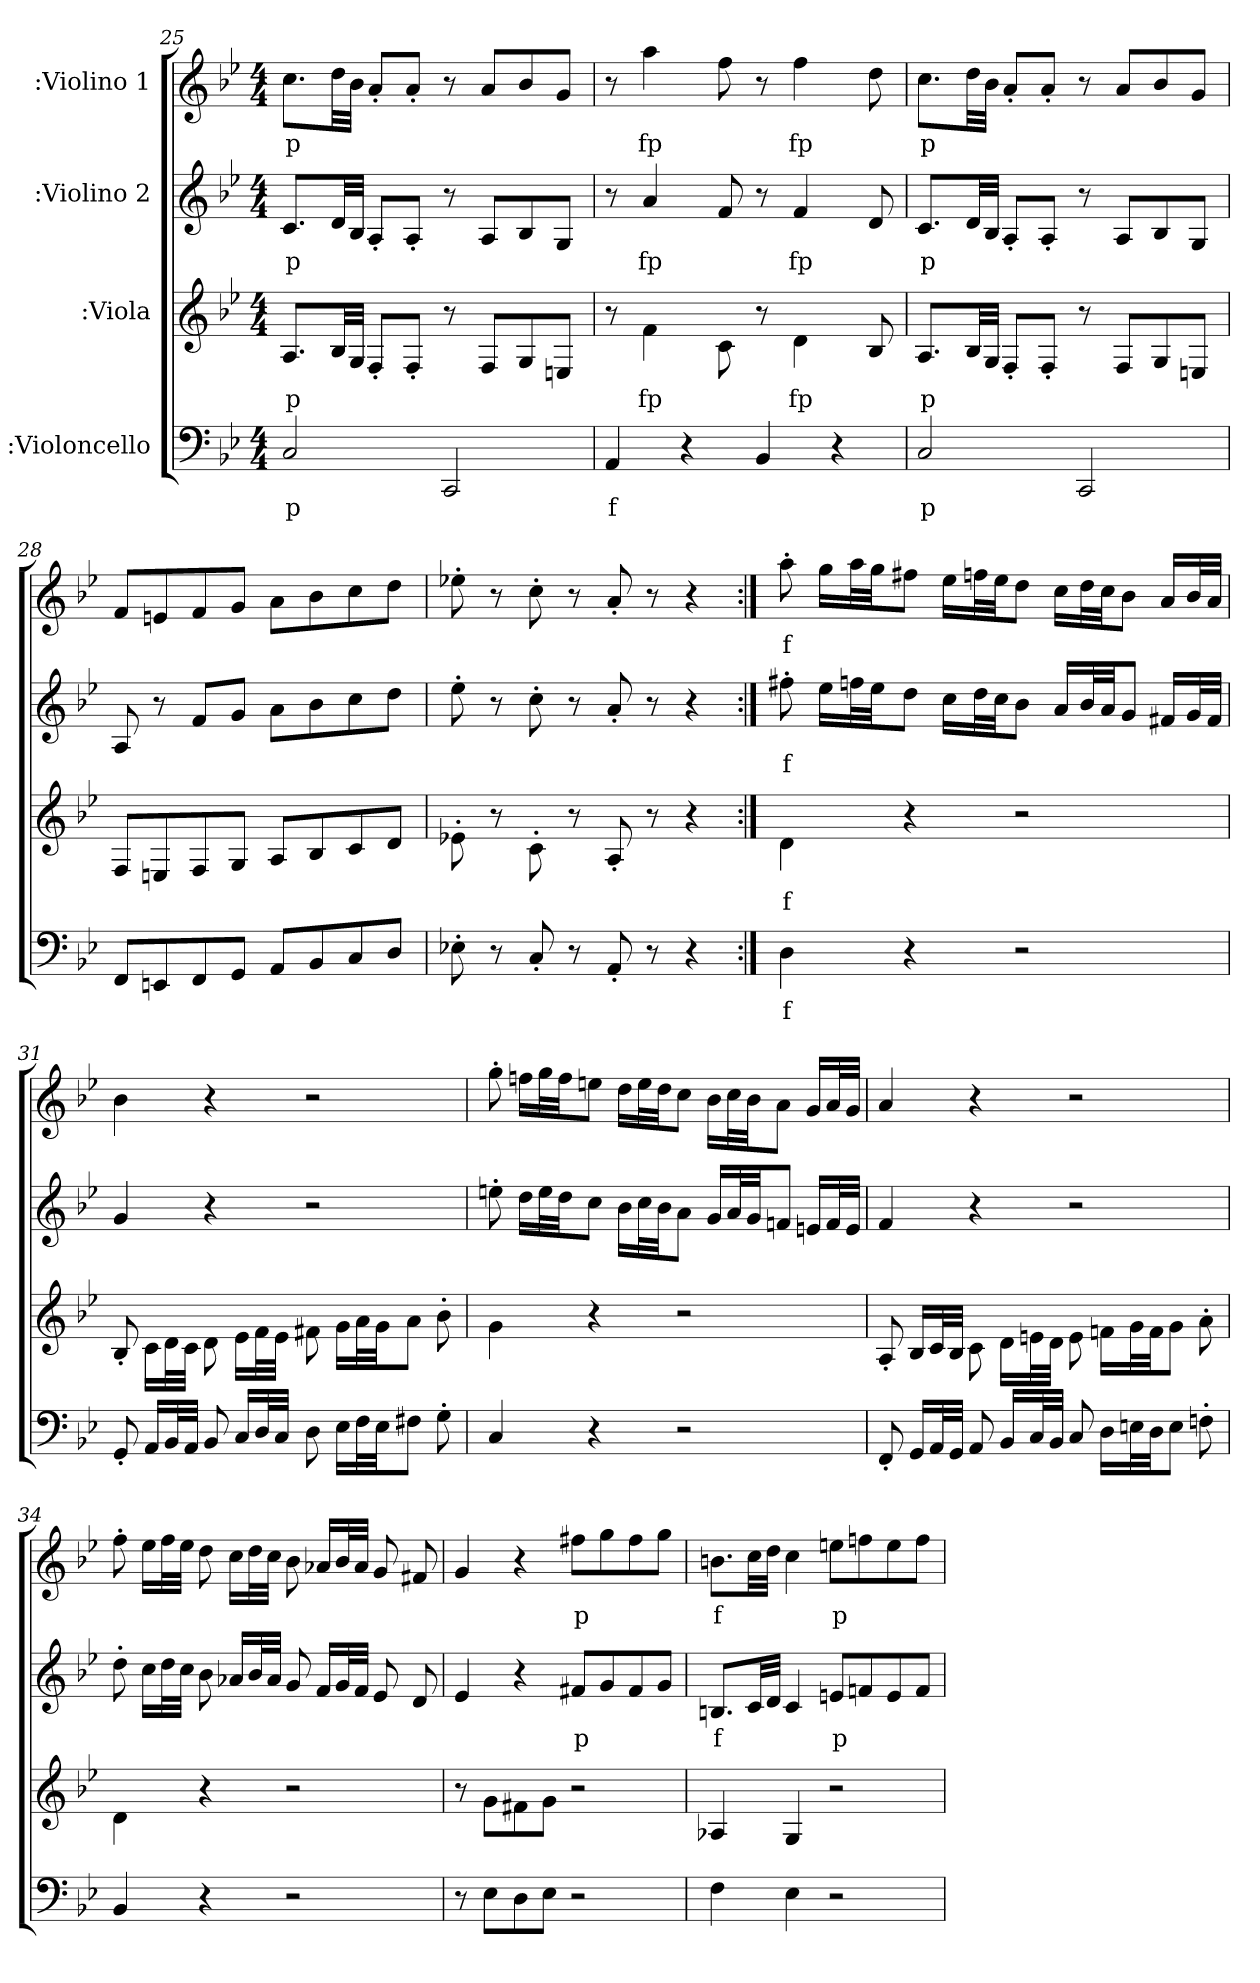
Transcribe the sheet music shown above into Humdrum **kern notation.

**kern	**text	**kern	**text	**kern	**text	**kern	**text
*part4	*part4	*part3	*part3	*part2	*part2	*part1	*part1
*staff4	*staff4	*staff3	*staff3	*staff2	*staff2	*staff1	*staff1
*I":Violoncello	*	*I":Viola	*	*I":Violino 2	*	*I":Violino 1	*
*clefF4	*	*	*	*clefG2	*	*clefG2	*
*k[b-e-]	*	*k[b-e-]	*	*k[b-e-]	*	*k[b-e-]	*
*B-:	*	*B-:	*	*B-:	*	*B-:	*
*M4/4	*	*M4/4	*	*M4/4	*	*M4/4	*
=25	=25	=25	=25	=25	=25	=25	=25
2C/	p	8.A/L	p	8.c/L	p	8.cc\L	p
.	.	32B-/LL	.	32d/LL	.	32dd\LL	.
.	.	32G/JJJ	.	32B-/JJJ	.	32b-\JJJ	.
.	.	8F'>/L	.	8A'>/L	.	8a'>/L	.
.	.	8F'>/J	.	8A'>/J	.	8a'>/J	.
2CC/	.	8r	.	8r	.	8r	.
.	.	8F/L	.	8A/L	.	8a/L	.
.	.	8G/	.	8B-/	.	8b-/	.
.	.	8En/J	.	8G/J	.	8g/J	.
=26	=26	=26	=26	=26	=26	=26	=26
4AA/	f	8r	.	8r	.	8r	.
.	.	4f\	fp	4a/	fp	4aa\	fp
4r	.	.	.	.	.	.	.
.	.	8c\	.	8f/	.	8ff\	.
4BB-/	.	8r	.	8r	.	8r	.
.	.	4d\	fp	4f/	fp	4ff\	fp
4r	.	.	.	.	.	.	.
.	.	8B-/	.	8d/	.	8dd\	.
=27	=27	=27	=27	=27	=27	=27	=27
2C/	p	8.A/L	p	8.c/L	p	8.cc\L	p
.	.	32B-/LL	.	32d/LL	.	32dd\LL	.
.	.	32G/JJJ	.	32B-/JJJ	.	32b-\JJJ	.
.	.	8F'>/L	.	8A'>/L	.	8a'>/L	.
.	.	8F'>/J	.	8A'>/J	.	8a'>/J	.
2CC/	.	8r	.	8r	.	8r	.
.	.	8F/L	.	8A/L	.	8a/L	.
.	.	8G/	.	8B-/	.	8b-/	.
.	.	8En/J	.	8G/J	.	8g/J	.
=28	=28	=28	=28	=28	=28	=28	=28
8FF/L	.	8F/L	.	8A/	.	8f/L	.
8EEn/	.	8En/	.	8r	.	8en/	.
8FF/	.	8F/	.	8f/L	.	8f/	.
8GG/J	.	8G/J	.	8g/J	.	8g/J	.
8AA/L	.	8A/L	.	8a\L	.	8a\L	.
8BB-/	.	8B-/	.	8b-\	.	8b-\	.
8C/	.	8c/	.	8cc\	.	8cc\	.
8D/J	.	8d/J	.	8dd\J	.	8dd\J	.
=29	=29	=29	=29	=29	=29	=29	=29
8E-X'>\	.	8e-X'>\	.	8ee-'>\	.	8ee-X'>\	.
8r	.	8r	.	8r	.	8r	.
8C'>/	.	8c'>\	.	8cc'>\	.	8cc'>\	.
8r	.	8r	.	8r	.	8r	.
8AA'>/	.	8A'>/	.	8a'>/	.	8a'>/	.
8r	.	8r	.	8r	.	8r	.
4r	.	4r	.	4r	.	4r	.
=30:|!	=30:|!	=30:|!	=30:|!	=30:|!	=30:|!	=30:|!	=30:|!
4D\	f	4d\	f	8ff#X'>\	f	8aa'>\	f
.	.	.	.	16ee-\LL	.	16gg\LL	.
.	.	.	.	32ffn\L	.	32aa\L	.
.	.	.	.	32ee-\JJ	.	32gg\JJ	.
4r	.	4r	.	8dd\J	.	8ff#X\J	.
.	.	.	.	16cc\LL	.	16ee-\LL	.
.	.	.	.	32dd\L	.	32ffn\L	.
.	.	.	.	32cc\JJ	.	32ee-\JJ	.
2r	.	2r	.	8b-\J	.	8dd\J	.
.	.	.	.	16a/LL	.	16cc\LL	.
.	.	.	.	32b-/L	.	32dd\L	.
.	.	.	.	32a/JJ	.	32cc\JJ	.
.	.	.	.	8g/J	.	8b-\J	.
.	.	.	.	16f#X/LL	.	16a/LL	.
.	.	.	.	32g/L	.	32b-/L	.
.	.	.	.	32f#/JJJ	.	32a/JJJ	.
=31	=31	=31	=31	=31	=31	=31	=31
8GG'>/	.	8B-'>/	.	4g/	.	4b-\	.
16AA/LL	.	16c\LL	.	.	.	.	.
32BB-/L	.	32d\L	.	.	.	.	.
32AA/JJJ	.	32c\JJJ	.	.	.	.	.
8BB-/	.	8d\	.	4r	.	4r	.
16C/LL	.	16e-\LL	.	.	.	.	.
32D/L	.	32f\L	.	.	.	.	.
32C/JJJ	.	32e-\JJJ	.	.	.	.	.
8D\	.	8f#X\	.	2r	.	2r	.
16E-\LL	.	16g\LL	.	.	.	.	.
32F\L	.	32a\L	.	.	.	.	.
32E-\JJ	.	32g\JJ	.	.	.	.	.
8F#X\J	.	8a\J	.	.	.	.	.
8G'>\	.	8b-'>\	.	.	.	.	.
=32	=32	=32	=32	=32	=32	=32	=32
4C/	.	4g\	.	8een'>\	.	8gg'>\	.
.	.	.	.	16dd\LL	.	16ffn\LL	.
.	.	.	.	32ee\L	.	32gg\L	.
.	.	.	.	32dd\JJ	.	32ff\JJ	.
4r	.	4r	.	8cc\J	.	8een\J	.
.	.	.	.	16b-\LL	.	16dd\LL	.
.	.	.	.	32cc\L	.	32ee\L	.
.	.	.	.	32b-\JJ	.	32dd\JJ	.
2r	.	2r	.	8a\J	.	8cc\J	.
.	.	.	.	16g/LL	.	16b-\LL	.
.	.	.	.	32a/L	.	32cc\L	.
.	.	.	.	32g/JJ	.	32b-\JJ	.
.	.	.	.	8fn/J	.	8a\J	.
.	.	.	.	16en/LL	.	16g/LL	.
.	.	.	.	32f/L	.	32a/L	.
.	.	.	.	32e/JJJ	.	32g/JJJ	.
=33	=33	=33	=33	=33	=33	=33	=33
8FF'>/	.	8A'>/	.	4f/	.	4a/	.
16GG/LL	.	16B-/LL	.	.	.	.	.
32AA/L	.	32c/L	.	.	.	.	.
32GG/JJJ	.	32B-/JJJ	.	.	.	.	.
8AA/	.	8c\	.	4r	.	4r	.
16BB-/LL	.	16d\LL	.	.	.	.	.
32C/L	.	32en\L	.	.	.	.	.
32BB-/JJJ	.	32d\JJJ	.	.	.	.	.
8C/	.	8e\	.	2r	.	2r	.
16D\LL	.	16fn\LL	.	.	.	.	.
32En\L	.	32g\L	.	.	.	.	.
32D\JJ	.	32f\JJ	.	.	.	.	.
8E\J	.	8g\J	.	.	.	.	.
8Fn'>\	.	8a'>\	.	.	.	.	.
=34	=34	=34	=34	=34	=34	=34	=34
4BB-/	.	4d\	.	8dd'>\	.	8ff'>\	.
.	.	.	.	16cc\LL	.	16ee-\LL	.
.	.	.	.	32dd\L	.	32ff\L	.
.	.	.	.	32cc\JJJ	.	32ee-\JJJ	.
4r	.	4r	.	8b-\	.	8dd\	.
.	.	.	.	16a-X/LL	.	16cc\LL	.
.	.	.	.	32b-/L	.	32dd\L	.
.	.	.	.	32a-/JJJ	.	32cc\JJJ	.
2r	.	2r	.	8g/	.	8b-\	.
.	.	.	.	16f/LL	.	16a-X/LL	.
.	.	.	.	32g/L	.	32b-/L	.
.	.	.	.	32f/JJJ	.	32a-/JJJ	.
.	.	.	.	8e-/	.	8g/	.
.	.	.	.	8d/	.	8f#X/	.
=35	=35	=35	=35	=35	=35	=35	=35
8r	.	8r	.	4e-/	.	4g/	.
8E-\L	.	8g\L	.	.	.	.	.
8D\	.	8f#X\	.	4r	.	4r	.
8E-\J	.	8g\J	.	.	.	.	.
2r	.	2r	.	8f#X/L	p	8ff#X\L	p
.	.	.	.	8g/	.	8gg\	.
.	.	.	.	8f#/	.	8ff#\	.
.	.	.	.	8g/J	.	8gg\J	.
=36	=36	=36	=36	=36	=36	=36	=36
4F\	.	4A-X/	.	8.Bn/L	f	8.bn\L	f
.	.	.	.	32c/LL	.	32cc\LL	.
.	.	.	.	32d/JJJ	.	32dd\JJJ	.
4E-\	.	4G/	.	4c/	.	4cc\	.
2r	.	2r	.	8en/L	p	8een\L	p
.	.	.	.	8fn/	.	8ffn\	.
.	.	.	.	8e/	.	8ee\	.
.	.	.	.	8f/J	.	8ff\J	.
=	=	=	=	=	=	=	=
*-	*-	*-	*-	*-	*-	*-	*-
